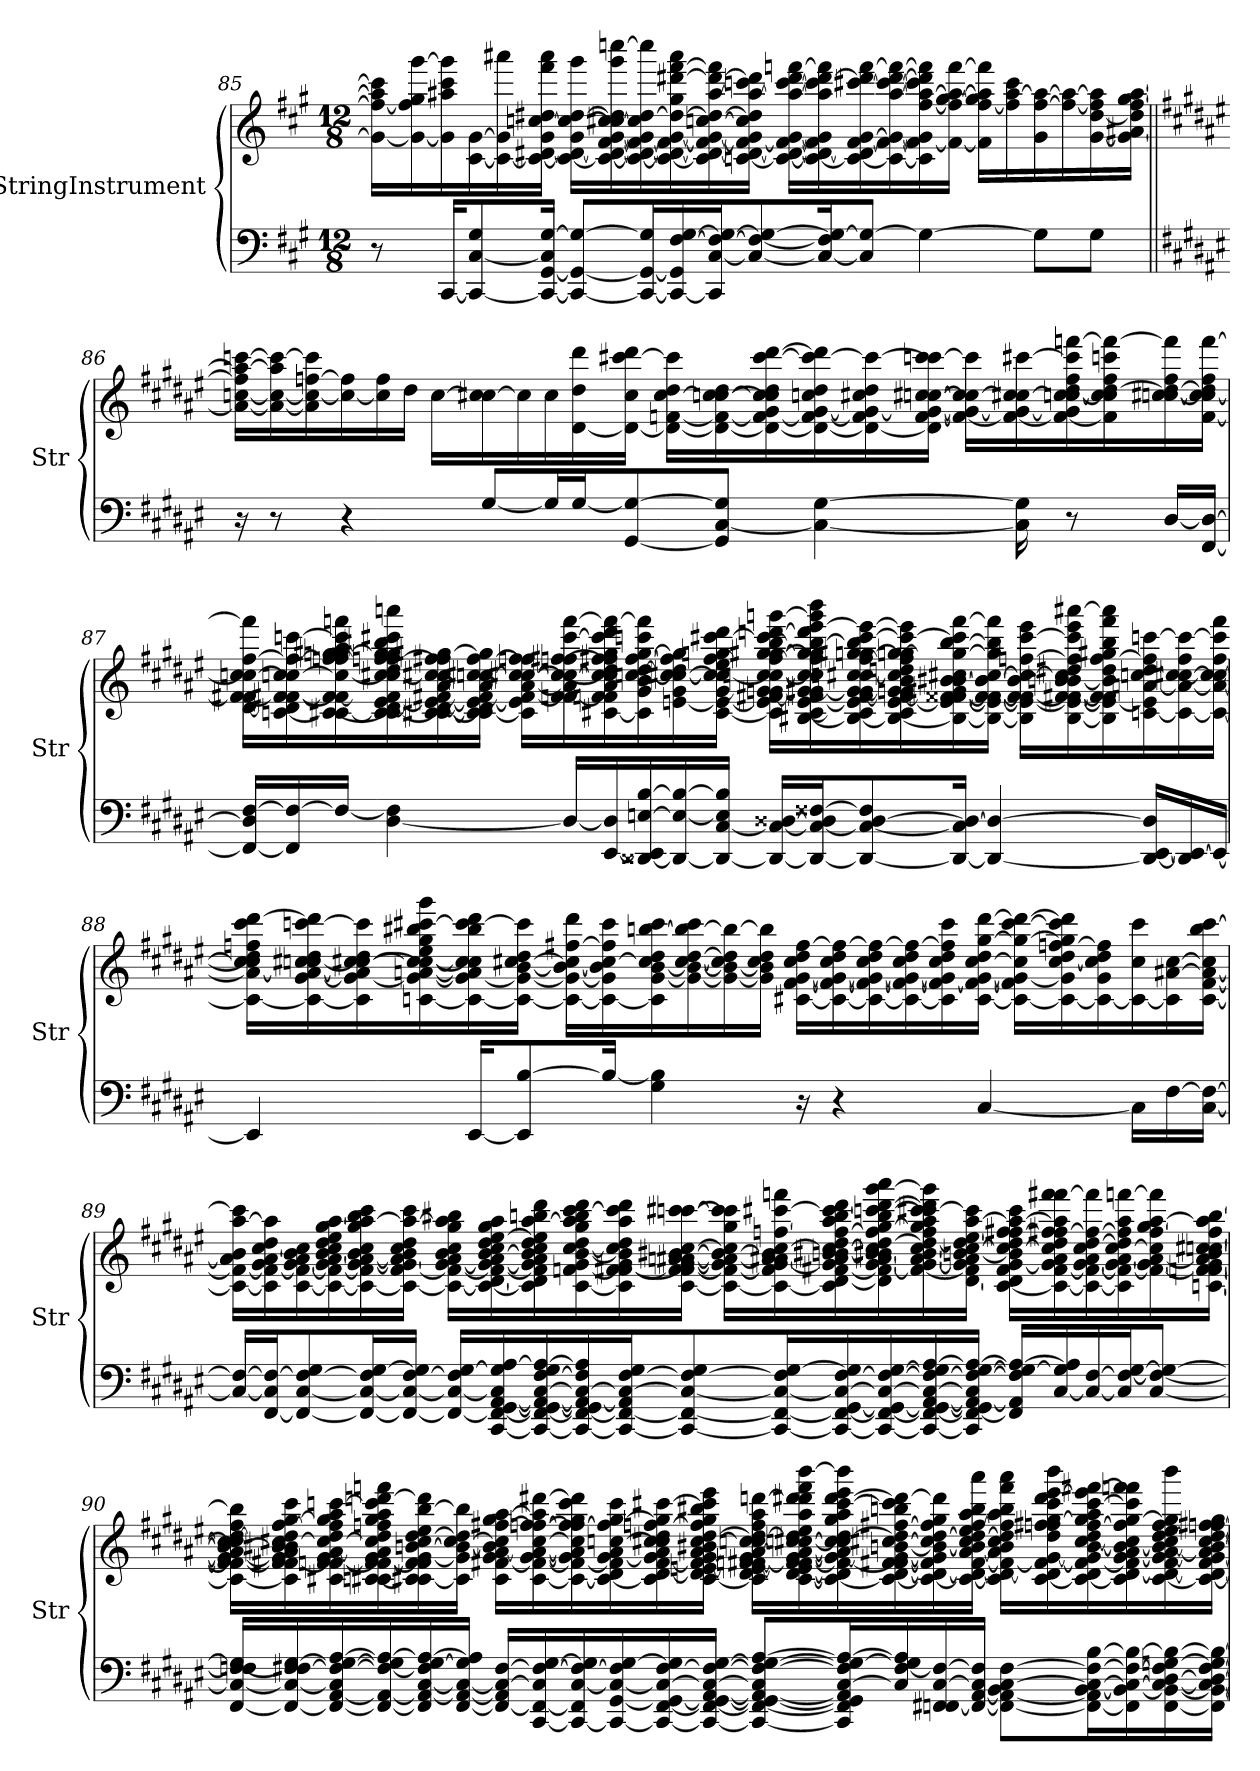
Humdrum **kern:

**kern	**kern
*part2	*part1
*staff2	*staff1
*I"StringInstrument	*I"StringInstrument
*I'Str	*I'Str
!!LO:LB:g=z
*clefF4	*clefG2
*k[f#c#g#]	*k[f#c#g#]
*M12/8	*M12/8
=85	=85
8r	16g#\_ 16ff#\_ 16aa#\] 16ccc#\]LL
.	16g#\_ 16ff#\] 16gg#\ [16ggg#\
[16CC#/KL	16g#\] 16aa#X\ 16ccc#\ 16ggg#\]
8CC#/_ [8C#/ 8G#/	[16c#\ [16g#\
.	16c#\_ 16g#\] 16aaa#X\
16CC#/_ [16GG#/ 16C#/] [16G#/Jk	16c#\_ [16d#X\ 16g#\ [16ccn\ 16dd#X\ 16fff#\ 16aaa#\JJ
8CC#/_ 8GG#/_ 8G#/_L	16c#\_ 16d#\_ 16g#\ 16cc\_ [16dd#\ 16ggg#\LL
.	16c#\_ 16d#\_ [16f#\ [16g#\ 16cc\] [16cc#X\ 16dd#\] 16ggg#\ [16ccccn\
16CC#/_ 16GG#/_ 16G#/]L	16c#\_ 16d#\_ 16f#\_ 16g#\] 16cc#\] [16dd#\ 16cccc\]
16CC#/_ 16GG#/] [16F#/ [16G#/	16c#\_ 16d#\_ 16f#\_ [16g#\ 16dd#\_ 16gg#\ [16ddd#X\ [16fff#\ 16aaa#\
16CC#/] [16C#/ 16F#/_ 16G#/_J	16c#\] 16d#\_ 16f#\_ 16g#\_ [16ccn\ 16dd#\_ [16aa#\ 16ddd#\_ 16fff#\]
8C#/_ 8F#/_ 8G#/_	[16cn\ 16d#\_ 16f#\_ 16g#\] 16cc\] 16dd#\] 16aa#\_ 16cccn\ 16ddd#\]JJ
.	16c\_ 16d#\_ 16f#\_ [16g#\ 16aa#\_ [16ccc\ 16ddd#\ [16fffn\LL
16C#/_ 16F#/] 16G#/_K	16c\_ 16d#\_ 16f#\] 16g#\] 16aa#\] 16ccc\] [16ddd#\ 16fff\]
8C#/] 8G#/_J	16c\_ 16d#\] [16f#\ [16g#\ [16ccc#X\ 16ddd#\] [16fff\
.	16c\_ 16f#\_ 16g#\_ [16aa#\ 16ccc#\_ [16ddd#\ 16fff\_
4G#\_	16c\] 16f#\_ 16g#\] [16ff#\ 16aa#\_ 16ccc#\] 16ddd#\] 16fff\]
.	16f#\_ 16ff#\] [16gg#\ 16aa#\_ [16fff\JJ
.	16f#\] [16ff#\ 16gg#\] 16aa#\] 16fff\]LL
.	16ff#\] [16aa#\ 16ccc#\
8G#\L]	16g#\ [16ff#\ 16aa#\_
.	16ff#\_ 16aa#\_
8G#\J	[16g#\ [16dd#\ 16ff#\] 16aa#\]
.	16g#\] [16a#X\ 16dd#\] [16ff#\ 16gg#\ [16aa#\JJ
!!LO:LB:g=z
=86||	=86||
*k[f#c#g#d#a#e#]	*k[f#c#g#d#a#e#]
16r	16a#\_ [16ccn\ 16ff#\] 16aa#\_ [16cccn\LL
8r	16a#\_ 16cc\_ 16aa#\] 16ccc\_
.	16a#\] 16cc\_ [16ffn\ 16ccc\]
4r	16cc\_ 16ff\]
.	16cc\] 16ff\
.	16dd#\JJ
.	[16cc\LL
[8G#/L	16cc\] [16cc#X\
.	16cc#\]
16G#/L]	16cc#\
[16G#/J	[16d#\ 16dd#\ 16ddd#\
[8GG#/ 8G#/_	16d#\_ 16cc#\ [16ccc#X\ 16ddd#\JJ
.	16d#\_ [16fn\ [16cc#\ 16dd#\ 16ccc#\]LL
8GG#/] [8C#/ 8G#/]J	16d#\_ 16f\_ [16ccn\ 16cc#\_ 16dd#\
.	16d#\_ 16f\_ 16g#\ 16cc\] 16cc#\] 16dd#\ [16ccc#\ [16ddd#\
4C#\_ [4G#\	16d#\_ 16f\_ [16g#\ 16ccn\ 16dd#\ 16ccc#\_ 16ddd#\]
.	16d#\_ 16f\] 16g#\_ 16cc#X\ 16dd#\ 16ccc#\_
.	16d#\] [16f\ 16g#\_ [16ccn\ [16cc#X\ [16cccn\ 16ccc#\]JJ
.	16f\_ 16g#\_ 16cc\_ 16cc#\] 16ccc\]LL
16C#\] 16G#\]	16f\_ 16g#\_ 16cc\] [16cc#X\ [16ccc#X\
8r	16f\_ 16g#\] [16ccn\ 16cc#\_ 16dd#\ 16ff\ 16ccc#\] [16fffn\
.	16f\] 16cc\] 16cc#\] [16dd#\ 16ff\ 16cccn\ 16fff\_
[16D#/LL	[16ccn\ [16cc#X\ 16dd#\_ 16ff\ 16fff\]
[16FF#/ 16D#/_JJ	[16f\ 16cc\] 16cc#\_ 16dd#\] 16ff\ [16fff\JJ
!!LO:LB:g=z
=87	=87
16FF#/_ 16D#/] [16F#/LL	[16d#\ 16f\_ 16f#X\ 16ccn\ 16cc#\_ [16ff#\ 16fff\]LL
16FF#/] 16F#/_	[16cn\ 16d#\] 16f\_ [16f#X\ [16ccn\ 16cc#\] 16ff#\_ [16cccn\
16F#/JJ_	16c\_ [16c#X\ 16f\] 16f#\_ 16cc\_ 16ffn\ 16ff#\_ [16ggn\ [16gg#X\ 16aa#\ 16ccc\] 16fffn\
[4D#\ 4F#\]	16c\_ 16c#\] [16d#\ [16e#\ 16f#\] 16cc\_ 16cc#X\ 16dd#\ [16ffn\ 16ff#\] 16gg\] 16gg#\] 16bb#X\ 16ccc#X\ 16aaan\
.	16c\_ [16c#X\ 16d#\_ 16e#\_ [16f#X\ [16a#\ 16cc\] 16cc#X\ 16ff\] 16ff#X\ [16gg#X\
.	16c\] 16c#\_ 16d#\] 16e#\_ 16f#\_ 16a#\_ [16ccn\ 16cc#X\ [16ff#\ 16gg#\]JJ
.	16c#\] 16e#\] 16f#\_ 16a#\_ 16cc\_ [16cc#X\ 16ffn\ 16ff#\]LL
16D#/LL_	16fn\ 16f#\_ 16a#\_ 16cc\_ 16cc#\_ [16ffn\ 16ff#X\ [16ccc#\ [16fff\
[16EE#/ 16D#/]	[16c#X\ 16fn\ 16f#\] 16a#\] 16cc\] 16cc#\] 16dd#\ 16ff\] 16ff#X\ 16gg#\ 16ccc#\] 16ddd#\ 16fff\_
[16DD##X/ 16EE#/] [16En/ [16B/	16c#\] 16g#\ 16b\ [16ccn\ [16dd#\ [16ff#\ [16gg#\ 16cccn\ 16fff\]
16DD##/_ 16E/_ 16B/_	[16en\ 16g#\ 16cc\_ [16cc#X\ 16dd#\] 16ff#\] 16gg#\]
16DD##/_ [16C#/ 16E/] 16B/]JJ	[16c#\ 16e\_ [16g#\ 16cc\] 16cc#\_ 16ee#\ [16ff#\ 16ggn\ [16ccc#X\ 16ddd#\JJ
16DD##/_ 16C#/_ [16D##X/LL	16c#\] 16e\] [16f#X\ [16gn\ 16g#\] [16ccn\ 16cc#\_ 16ff#\_ [16gg\ [16gg#X\ [16bb#\ 16ccc#\] [16dddn\ [16gggn\LL
16DD##/_ 16C#/_ 16D##/] [16F##X/J	[16B#X\ [16c#\ [16e\ 16f#\] 16g\_ [16g#X\ 16cc\] 16cc#\] 16ff#\] 16gg\] 16gg#\] 16bb#\_ 16ddd\] [16eee#\ 16ggg\] 16bbb\
8DD##/_ 8C#/_ [8D##/ 8F##/]	16B#\_ 16c#\] 16e\] [16f#\ 16g\] 16g#\_ [16ccn\ 16cc#X\ [16ff#\ 16ggn\ [16gg#X\ 16bb#\] [16ccc#\ 16eee#\_
.	16B#\_ 16c#\ [16e\ 16f#\_ 16gn\ 16g#\] 16b\ 16cc\] 16ddn\ 16ff#\] [16ggn\ 16gg#\] 16ccc#\_ 16eee#\]
16DD##/_ 16C#/] 16D##/_Jk	16B#\_ 16e\_ 16f#\_ [16f##X\ 16g#X\ 16b\ [16b#X\ 16cc#X\ 16gg\_ [16bb#\ 16ccc#\] [16fff\
4DD##/_ 4D##/_	16B#\_ 16e\_ 16f#\_ 16f##\_ 16b#\_ [16cc#\ 16gg\] 16bb#\] 16fff\]JJ
.	16B#\] 16e\_ 16f#\] 16f##\_ 16b#\_ 16cc#\_ [16ffn\ [16ccc#\ 16eee#\LL
.	[16B#\ 16e\_ [16f#X\ 16f##\_ 16bn\ 16b#\_ 16cc#\] 16dd#X\ 16ff\] 16ccc#\] 16eee#\ [16aaa#X\
.	16B#\] 16e\_ 16f#\] 16f##\] 16b#\] 16dd#\ [16ff\ 16gg#X\ 16bb#\ 16fff\ 16aaa#\]
16DD##/_ [16EE#/ 16D##/]LL	[16cn\ 16e\] [16an\ [16ccn\ 16dd#\ 16ff\] [16cccn\
16DD##/] 16EE#/_	16c\_ 16a\_ 16cc\_ [16cc#X\ 16ff\ 16ccc\_
16EE#/JJ_	16c\_ 16a\_ 16cc\_ 16cc#\_ 16ff\ 16ccc\] 16fff\JJ
!!LO:LB:g=z
=88	=88
4EE#/]	16c\_ 16a\_ 16cc\] 16cc#\] 16dd#\ 16ffn\ 16ccc#\ [16ddd#\LL
.	16c\_ [16g#\ 16a\_ [16ccn\ 16cc#X\ 16dd#\ [16cccn\ 16ddd#\]
.	16c\] 16g#\_ 16a\] 16cc\_ [16cc#X\ 16dd#\ 16ccc\]
.	[16cn\ 16g#\_ [16an\ 16cc\_ 16cc#\_ 16ee#\ 16gg#\ 16bb#X\ [16ccc#X\ 16ggg#\
[16EE#/KL	16c\_ 16g#\_ 16a\] 16cc\] 16cc#\] 16bb#\ 16ccc#\_ 16ddd#\
8EE#/] [8B/	16c\_ 16g#\_ [16b\ [16cc#X\ 16dd#\ 16ccc#\]JJ
.	16c\_ 16g#\_ 16b\_ 16cc#\] [16ff#X\ 16ddd#\LL
16B/Jk_	16c\_ 16g#\] 16b\] [16cc#\ 16ff#\] 16ccc#\
4G#\ 4B\]	16c\] [16g#\ [16b\ 16cc#\] 16dd#\ [16bbn\ 16ccc#\
.	16g#\_ 16b\_ [16cc#\ [16dd#\ 16bb\_ 16ccc#\
.	16g#\_ 16b\_ 16cc#\] 16dd#\] 16bb\_
.	16g#\] 16b\] 16cc#\ 16dd#\ 16bb\]JJ
16r	[16c#X\ [16f#\ [16g#\ 16cc#\ 16dd#\ [16ff#\LL
4r	16c#\_ 16f#\_ 16g#\_ 16cc#\ 16dd#\ 16ff#\_
.	16c#\_ 16f#\_ 16g#\_ 16cc#\ 16dd#\ 16ff#\_
.	16c#\_ 16f#\_ 16g#\_ 16cc#\ 16dd#\ 16ff#\_
.	16c#\] 16f#\_ 16g#\] 16cc#\ 16dd#\ 16ff#\] 16ccc#\
[4C#/	[16c#\ 16f#\_ [16g#\ [16cc#\ 16dd#\ [16gg#\ [16ddd#\JJ
.	16c#\_ 16f#\] 16g#\_ 16cc#\] 16gg#\_ [16ccc#\ 16ddd#\_LL
.	16c#\_ 16g#\] [16cc#\ 16dd#\ [16ffn\ 16gg#\] 16ccc#\] 16ddd#\]
.	16c#\_ 16g#\ 16cc#\] 16dd#\ 16ff\]
16C#\LL]	16c#\_ 16cc#\ 16ccc#\
[16F#\	16c#\] [16a#X\ [16cc#\
[16C#\ 16F#\_JJ	[16c#\ [16f#\ 16a#\_ 16cc#\] 16bb\ [16ccc#\JJ
!!LO:LB:g=z
=89	=89
16C#/_ 16F#/_LL	16c#\_ 16f#\_ 16a#\] 16b\ [16aa#\ 16ccc#\]LL
[16FF#/ 16C#/] 16F#/_J	16c#\] 16f#\_ 16g#\ [16a#\ 16cc#\ 16dd#\ 16aa#\]
8FF#/_ [8C#/ 8F#/_ 8G#/	[16c#\ 16f#\_ [16g#\ 16a#\] 16b\ 16cc#\
.	16c#\_ 16f#\_ 16g#\] 16a#\ [16b\ 16cc#\ 16dd#\ 16ee#\ [16gg#\ 16aa#\
16FF#/_ 16C#/_ 16F#/] [16G#/L	16c#\_ 16f#\] [16g#\ [16a#\ 16b\] 16cc#\ 16gg#\] [16aa#\ 16bb\ 16ccc#\
16FF#/_ 16C#/_ [16F#/ 16G#/]JJ	16c#\_ [16f#\ 16g#\] 16a#\_ 16b\ 16cc#\ 16dd#\ 16aa#\_ 16ccc#\JJ
16FF#/_ 16C#/_ 16F#/] [16G#/LL	16c#\_ 16f#\_ [16g#\ 16a#\] 16b\ 16cc#\ 16gg#\ 16aa#\] 16bb#X\LL
[16CC#/ 16FF#/_ [16GG#/ [16AA#/ 16C#/] 16G#/] [16A#/	16c#\_ [16d#\ 16f#\_ 16g#\_ 16a#\ [16b\ 16cc#\ 16dd#\ [16ee#\ 16gg#\ 16aa#\
16CC#/_ 16FF#/_ 16GG#/_ 16AA#/_ [16C#/ [16F#/ 16G#/ 16A#/_	16c#\] 16d#\] 16f#\] 16g#\] 16a#\ 16b\] 16cc#\ 16dd#\ 16ee#\] [16aa#\ 16bbn\ 16ddd#\
16CC#/_ 16FF#/_ 16GG#/] 16AA#/_ 16C#/_ 16F#/] 16A#/]	[16c#\ [16fn\ 16g#\ [16b\ [16cc#\ 16dd#\ 16gg#\ 16aa#\] 16bb\ [16ccc#\ 16ddd#\
16CC#/_ 16FF#/_ 16AA#/] 16C#/_ [16F#/ 16G#/J	16c#\] 16f\_ [16f#X\ 16g#\ 16b\] 16cc#\] 16dd#\ 16aa#\ 16ccc#\] 16ddd#\
8CC#/_ 8FF#/_ 8C#/_ 8F#/_ 8G#/	[16c#\ 16f\] 16f#\_ [16g#\ [16an\ 16a#X\ [16b#X\ [16cc#\ [16cccn\ [16ccc#X\JJ
.	16c#\_ 16f#\_ 16g#\] 16a\_ 16b#\_ 16cc#\] 16gg#\ 16ccc\] 16ccc#\]LL
16CC#/_ 16FF#/_ 16C#/_ 16F#/] [16G#/L	16c#\_ 16f#\] [16g#\ 16a\] [16a#X\ 16b#\] [16cc#\ [16ffn\ [16ccc#X\ 16fffn\
16CC#/_ 16FF#/_ [16GG#/ 16C#/_ [16F#/ 16G#/]	16c#\] [16d#\ [16f#X\ 16g#\] 16a#\] [16bn\ 16b#X\ 16cc#\_ 16dd#\ 16ff\_ 16aa#\ [16bb\ 16ccc#\] 16ddd#\
16CC#/_ 16FF#/_ 16GG#/_ 16C#/_ 16F#/_ [16G#/	16d#\] 16f#\_ [16g#\ 16a#\ 16b\] [16b#X\ 16cc#\] [16dd#\ 16ff\] [16gg#\ 16bb\] [16cccn\ [16ddd#\ [16ggg#\ 16aaa#\
16CC#/_ 16FF#/_ 16GG#/_ [16AA#/ 16C#/_ 16F#/_ 16G#/] [16A#/	16f#\_ 16g#\_ [16a#\ 16b#\] [16cc#\ 16dd#\_ 16ff\ 16gg#\] 16aa#\ 16ccc\] [16ccc#X\ 16ddd#\] 16ggg#\]
16CC#/] 16FF#/_ 16GG#/] 16AA#/_ 16C#/] 16F#/_ [16G#/ 16A#/_JJ	[16d#\ 16f#\] 16g#\] 16a#\] [16bn\ 16cc#\_ 16dd#\_ 16ee#\ [16aa#\ 16ccc#\]JJ
16FF#/] 16AA#/] 16F#/] 16G#/_ 16A#/_LL	[16c#\ 16d#\] 16f#\ [16g#\ 16b\] 16cc#\_ 16dd#\] [16ff\ 16ff#X\ 16aa#\_ 16ccc#\LL
[16C#/ 16G#/] 16A#/]	16c#\_ [16f#\ 16g#\] 16a#\ 16cc#\] 16dd#\ 16ff\] [16ff#X\ 16aa#\] 16fff\ [16fff#X\
16C#/_ [16F#/	16c#\_ 16f#\_ [16g#\ 16a#\ 16cc#\ [16dd#\ 16ff#\_ 16fff#\]
16C#/] 16F#/_ [16G#/J	16c#\] 16f#\_ 16g#\] [16a#\ [16cc#\ 16dd#\] 16ff#\] 16aa#\ [16fffn\
[8C#/ 8F#/_ 8G#/_J	16f#\_ [16g#\ 16a#\_ 16cc#\] [16ff#\ 16gg#\ [16aa#\ 16fff\]
.	[16cn\ [16fn\ 16f#\_ 16g#\_ 16a#\] [16b\ [16ccn\ [16cc#X\ 16ff#\] 16aa#\] [16bb\JJ
!!LO:PB:g=z
=90	=90
[16FF#/ 16C#/_ [16Fn/ 16F#/] 16G#/]LL	16c\_ 16f\_ 16f#\] 16g#\_ 16a#\ 16b\_ 16cc\] 16cc#\] [16dd#\ 16ff#\ 16bb\]LL
16FF#/_ 16C#/_ 16F/] [16F#X/ [16G#/	16c\] 16f\] [16f#X\ 16g#\] 16a#\ 16b\] 16b#X\ [16cc#X\ 16dd#\] [16ff#\ [16gg#\ 16ccc#\
16FF#/_ [16AA#/ 16C#/] 16F#/_ 16G#/_ [16A#/	16c#X\ [16fn\ 16f#\_ 16g#\ [16a#\ 16cc#\_ 16dd#\ 16ff#\] 16gg#\] 16aa#\ [16cccn\
16FF#/_ 16AA#/_ 16F#/_ 16G#/] 16A#/_	[16cn\ 16c#X\ 16f\_ 16f#\_ 16g#\ 16a#\] 16cc#\] 16dd#\ 16ffn\ 16gg#\ 16aa#\ 16ccc\] [16dddn\ 16fffn\
16FF#/] 16AA#/_ [16C#/ 16F#/] [16G#/ 16A#/_	16c\] [16c#X\ 16f\] 16f#\] [16g#\ [16bn\ 16cc#\ [16dd#\ 16ee#\ [16bb\ 16ddd\]
[16FF#/ 16AA#/_ 16C#/_ 16G#/] 16A#/]JJ	16c#\] 16g#\] 16b\_ [16cc#\ 16dd#\] 16bb\]JJ
16FF#/_ 16AA#/] 16C#/_ [16F#/LL	16c#\ [16f#X\ 16g#\ [16a#\ 16b\] 16cc#\] [16ff#X\ 16gg#\ [16aa#\LL
[16CC#/ 16FF#/_ 16C#/] 16F#/_ [16G#/	[16c#\ 16f#\_ [16g#\ 16a#\_ [16cc#\ [16ffn\ 16ff#\_ 16aa#\] [16ddd#X\
16CC#/_ 16FF#/] [16C#/ 16F#/_ 16G#/]	16c#\_ 16f#\_ 16g#\] 16a#\] 16cc#\] 16ff\] 16ff#\_ 16gg#\ 16ccc\ 16ddd#\]
16CC#/_ [16GG#/ 16C#/_ 16F#/] [16G#/	16c#\_ 16d#\ 16f#\] [16g#\ 16a#\ [16ccn\ 16ff#\] [16gg#\ 16ccc\
16CC#/_ [16FF#/ 16GG#/_ 16C#/_ [16F#/ 16G#/]	16c#\] [16d#\ [16f#\ 16g#\] 16a#\ 16cc\] 16cc#X\ 16dd#\ [16ffn\ 16gg#\] [16ccc#X\
16CC#/_ 16FF#/_ 16GG#/_ [16AA#/ 16C#/_ 16F#/_ [16G#/JJ	[16c#\ 16d#\] [16en\ 16f#\] 16g#\ [16a#\ 16b#X\ [16cc#\ [16dd#\ 16ff\] 16gg#\ 16bb#X\ 16ccc#\] 16eee#\JJ
8CC#/_ 8FF#/_ 8GG#/_ 8AA#/_ 8C#/] 8F#/_ 8G#/_ [8A#/L	16c#\] 16d#\ 16e\_ [16fn\ [16f#X\ 16g#\ 16a#\_ 16ccn\ 16cc#\] 16dd#\_ 16ff\ 16aa#\ [16dddn\LL
.	[16c#\ [16d#\ 16e\] 16f\_ 16f#\] [16g#\ 16a#\_ [16ccn\ [16cc#X\ 16dd#\] 16ee#\ 16aa#\ 16ddd\] 16ddd#X\ 16fff\ [16bbb\
16CC#/] 16FF#/] 16GG#/] 16AA#/] [16C#/ 16F#/] 16G#/_ 16A#/_L	16c#\_ 16d#\] 16f\_ 16g#\_ 16a#\] 16cc\] 16cc#\] [16dd#\ 16gg#\ 16aa#\ [16ccc#\ [16ddd#\ 16eee#\ 16bbb\]
16C#/] [16F#/ 16G#/] 16A#/]	16c#\_ [16d#\ 16f\] [16f#X\ 16g#\_ [16bn\ [16cc#X\ 16dd#\] [16ff#X\ 16bbn\ 16ccc#\] 16ddd#\_
16FFn/ [16FF#X/ [16C#/ 16F#/_	16c#\_ 16d#\_ 16f#\] 16g#\] 16b\_ 16cc#\] [16dd#\ 16ff#\] 16gg#\ 16ddd#\]
16FF#/_ [16AA#/ 16C#/] 16F#/]JJ	16c#\_ 16d#\_ [16f#\ [16a#\ 16b\] 16cc#\ 16dd#\_ 16ee#\ [16ff#\ 16aa#\ 16bb\ 16aaa#\JJ
8FF#\_ 8AA#\_ 8BB\ [8C#\ [8F#\L	16c#\] 16d#\_ 16f#\_ 16a#\] 16b\ 16cc#\ 16dd#\] 16ff#\] 16aa#\ 16bb\ 16fff\ 16aaa#\LL
.	[16c#\ 16d#\] 16f#\_ [16g#\ 16dd#\ 16ffn\ 16ff#X\ [16gg#\ 16ccc#\ 16ddd#\ [16eee#\ 16bbb\
16FF#\_ 16AA#\] [16BB\ 16C#\_ 16F#\_ [16B\L	16c#\_ 16d#\ 16f#\_ 16g#\] [16b\ [16cc#\ 16dd#\ [16ff#\ 16gg#\] 16aa#\ [16ccc#\ 16eee#\] [16fff#X\
16FF#\] 16BB\_ 16C#\_ 16F#\_ 16B\_	16c#\] [16d#\ 16f#\] [16g#\ 16a#\ 16b\_ 16cc#\] 16ff#\] [16gg#\ 16ccc#\] 16fffn\ 16fff#\]
[16FF#\ 16BB\_ 16C#\_ [16D#\ 16F#\] [16Gn\ 16B\_	[16c#\ 16d#\_ 16f#\ 16g#\_ [16a#\ 16b\_ 16cc#\ [16dd#\ 16ee#\ 16ff#\ 16gg#\] 16bbb\
16FF#\] 16BB\_ 16C#\_ 16D#\_ [16F#\ 16G\] 16B\_JJ	16c#\_ 16d#\_ 16f#\ 16g#\_ 16a#\] 16b\_ [16cc#\ 16dd#\] 16ffn\ [16ff#X\ 16gg#\JJ
=	=
*-	*-
